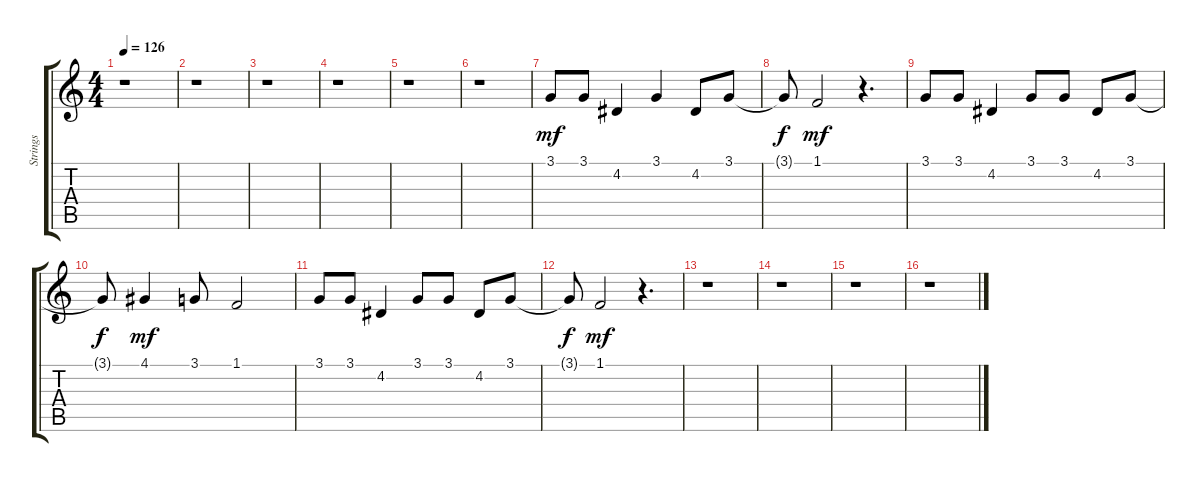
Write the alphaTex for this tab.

\track ("Strings" "Strings") {instrument stringensemble1}
\staff {score tabs}
\tuning (E4 B3 G3 D3 A2 E2) {hide}
\ts (4 4)
\tempo 126
\clef g2
\ks c
r.1{dy mf} |
r.1 |
r.1 |
r.1 |
r.1 |
r.1 |
3.1.8 3.1.8 4.2.4 3.1.4 4.2.8 3.1.8 |
3.1{t}.8{dy f} 1.1.2{dy mf} r.4{d} |
3.1.8 3.1.8 4.2.4 3.1.8 3.1.8 4.2.8 3.1.8 |
3.1{t}.8{dy f} 4.1.4{dy mf} 3.1.8 1.1.2 |
3.1.8 3.1.8 4.2.4 3.1.8 3.1.8 4.2.8 3.1.8 |
3.1{t}.8{dy f} 1.1.2{dy mf} r.4{d} |
r.1 |
r.1 |
r.1 |
r.1
